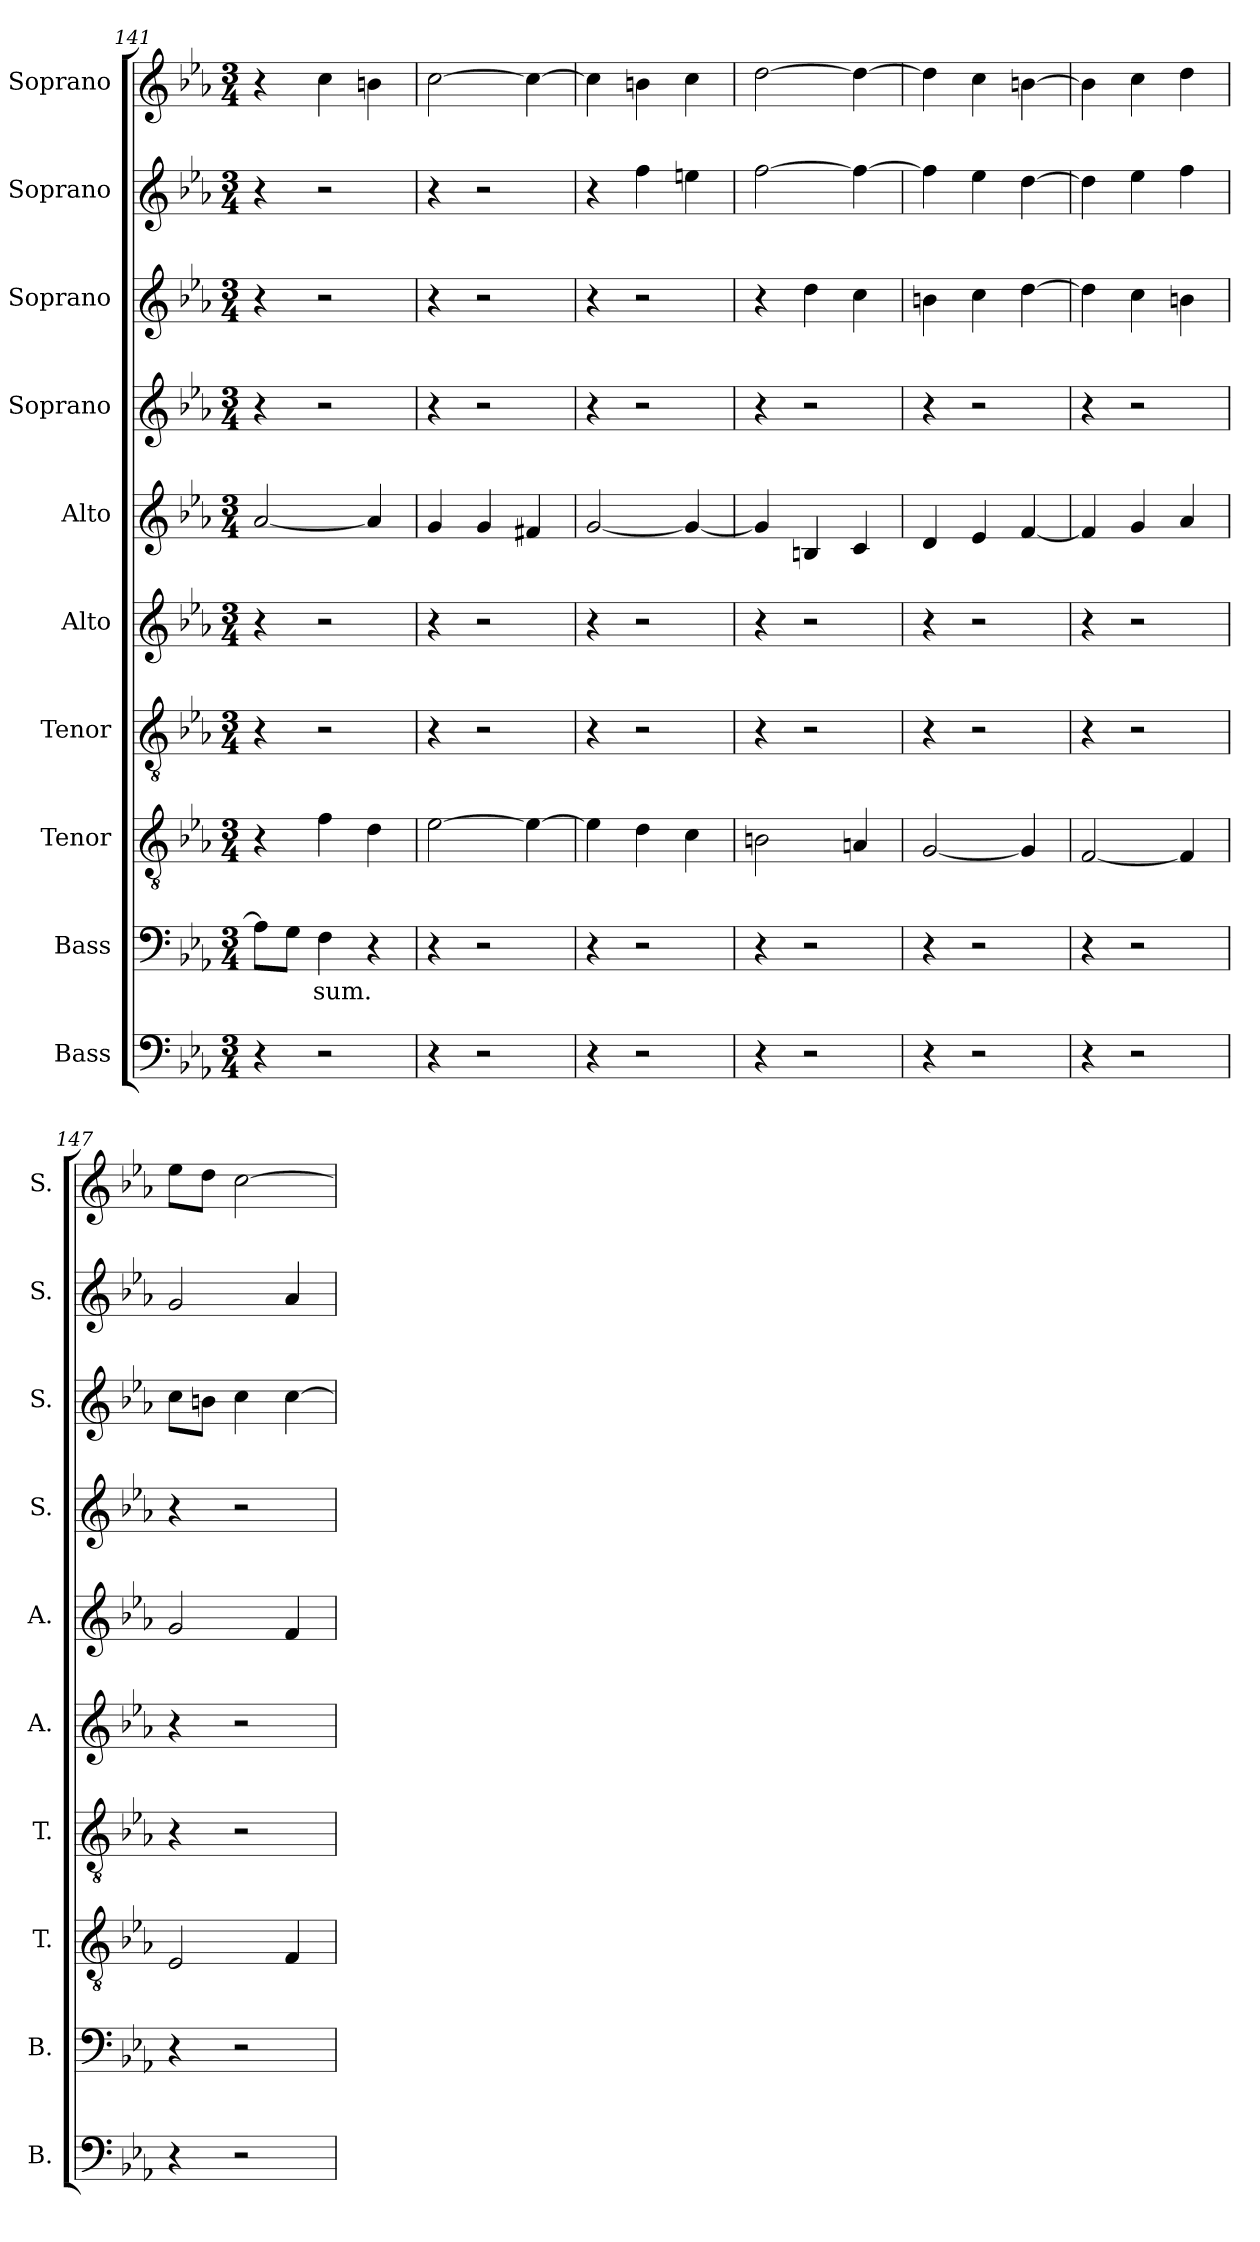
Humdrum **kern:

**kern	**kern	**text	**kern	**kern	**kern	**kern	**kern	**kern	**kern	**kern
*part10	*part9	*part9	*part8	*part7	*part6	*part5	*part4	*part3	*part2	*part1
*staff10	*staff9	*staff9	*staff8	*staff7	*staff6	*staff5	*staff4	*staff3	*staff2	*staff1
*I"Bass	*I"Bass	*	*I"Tenor	*I"Tenor	*I"Alto	*I"Alto	*I"Soprano	*I"Soprano	*I"Soprano	*I"Soprano
*I'B.	*I'B.	*	*I'T.	*I'T.	*I'A.	*I'A.	*I'S.	*I'S.	*I'S.	*I'S.
*clefF4	*clefF4	*	*clefGv2	*clefGv2	*clefG2	*clefG2	*clefG2	*clefG2	*clefG2	*clefG2
*k[b-e-a-]	*k[b-e-a-]	*	*k[b-e-a-]	*k[b-e-a-]	*k[b-e-a-]	*k[b-e-a-]	*k[b-e-a-]	*k[b-e-a-]	*k[b-e-a-]	*k[b-e-a-]
*M3/4	*M3/4	*	*M3/4	*M3/4	*M3/4	*M3/4	*M3/4	*M3/4	*M3/4	*M3/4
=141	=141	=141	=141	=141	=141	=141	=141	=141	=141	=141
4r	8A-\L]	.	4r	4r	4r	[2a-/	4r	4r	4r	4r
.	8G\J	.	.	.	.	.	.	.	.	.
2r	4F\	-sum.	4f\	2r	2r	.	2r	2r	2r	4cc\
.	4r	.	4d\	.	.	4a-/]	.	.	.	4bn\
=142	=142	=142	=142	=142	=142	=142	=142	=142	=142	=142
4r	4r	.	[2e-\	4r	4r	4g/	4r	4r	4r	[2cc\
2r	2r	.	.	2r	2r	4g/	2r	2r	2r	.
.	.	.	4e-\_	.	.	4f#X/	.	.	.	4cc\_
=143	=143	=143	=143	=143	=143	=143	=143	=143	=143	=143
4r	4r	.	4e-\]	4r	4r	[2g/	4r	4r	4r	4cc\]
2r	2r	.	4d\	2r	2r	.	2r	2r	4ff\	4bn\
.	.	.	4c\	.	.	4g/_	.	.	4een\	4cc\
!!LO:PB:g=z
=144	=144	=144	=144	=144	=144	=144	=144	=144	=144	=144
4r	4r	.	2Bn\	4r	4r	4g/]	4r	4r	[2ff\	[2dd\
2r	2r	.	.	2r	2r	4Bn/	2r	4dd\	.	.
.	.	.	4An/	.	.	4c/	.	4cc\	4ff\_	4dd\_
=145	=145	=145	=145	=145	=145	=145	=145	=145	=145	=145
4r	4r	.	[2G/	4r	4r	4d/	4r	4bn\	4ff\]	4dd\]
2r	2r	.	.	2r	2r	4e-/	2r	4cc\	4ee-\	4cc\
.	.	.	4G/]	.	.	[4f/	.	[4dd\	[4dd\	[4bn\
=146	=146	=146	=146	=146	=146	=146	=146	=146	=146	=146
4r	4r	.	[2F/	4r	4r	4f/]	4r	4dd\]	4dd\]	4b\]
2r	2r	.	.	2r	2r	4g/	2r	4cc\	4ee-\	4cc\
.	.	.	4F/]	.	.	4a-/	.	4bn\	4ff\	4dd\
=147	=147	=147	=147	=147	=147	=147	=147	=147	=147	=147
4r	4r	.	2E-/	4r	4r	2g/	4r	8cc\L	2g/	8ee-\L
.	.	.	.	.	.	.	.	8bn\J	.	8dd\J
2r	2r	.	.	2r	2r	.	2r	4cc\	.	[2cc\
.	.	.	4F/	.	.	4f/	.	[4cc\	4a-/	.
=	=	=	=	=	=	=	=	=	=	=
*-	*-	*-	*-	*-	*-	*-	*-	*-	*-	*-
